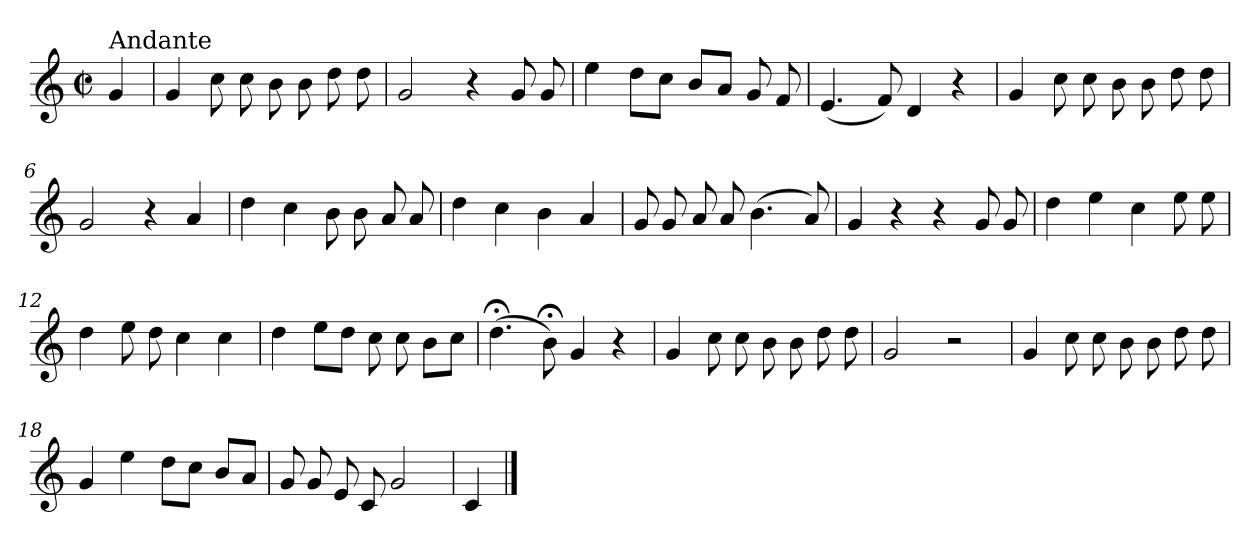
**kern
*part1
*staff1
*clefG2
*k[]
*C:
*M2/2
*met(c|)
=
!LO:TX:a:t=Andante
4g/
=1
4g/
8cc\
8cc\
8b\
8b\
8dd\
8dd\
=2
2g/
4r
8g/
8g/
=3
4ee\
8dd\L
8cc\J
8b/L
8a/J
8g/
8f/
=4
(<4.e/
8f/)
4d/
4r
!!LO:LB:g=z
=5
4g/
8cc\
8cc\
8b\
8b\
8dd\
8dd\
=6
2g/
4r
4a/
=7
4dd\
4cc\
8b\
8b\
8a/
8a/
=8
4dd\
4cc\
4b\
4a/
=9
8g/
8g/
8a/
8a/
(>4.b\
8a/)
!!LO:LB:g=z
=10
4g/
4r
4r
8g/
8g/
=11
4dd\
4ee\
4cc\
8ee\
8ee\
=12
4dd\
8ee\
8dd\
4cc\
4cc\
=13
4dd\
8ee\L
8dd\J
8cc\
8cc\
8b\L
8cc\J
=14
(>4.dd;<\
8b;<\)
4g/
4r
=15
4g/
8cc\
8cc\
8b\
8b\
8dd\
8dd\
!!LO:LB:g=z
=16
2g/
2r
=17
4g/
8cc\
8cc\
8b\
8b\
8dd\
8dd\
=18
4g/
4ee\
8dd\L
8cc\J
8b/L
8a/J
=19
8g/
8g/
8e/
8c/
2g/
=20
4c/
==
*-
